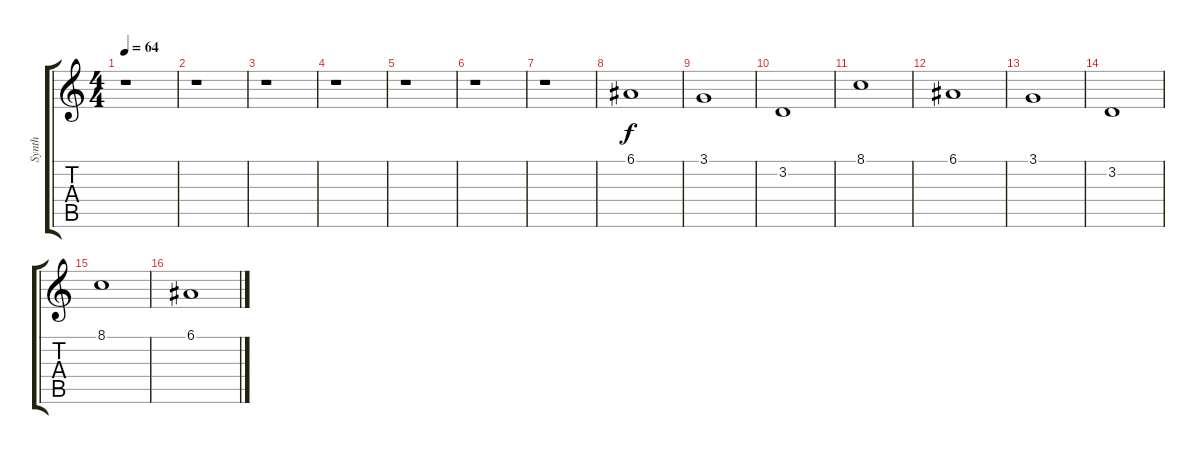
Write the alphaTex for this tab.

\track ("Synth " "Synth ") {instrument lead7fifths}
\staff {score tabs}
\tuning (E4 B3 G3 D3 A2 E2) {hide}
\ts (4 4)
\tempo 64
\clef g2
\ks c
r.1{dy f} |
r.1 |
r.1 |
r.1 |
r.1 |
r.1 |
r.1 |
6.1.1 |
3.1.1 |
3.2.1 |
8.1.1 |
6.1.1 |
3.1.1 |
3.2.1 |
8.1.1 |
6.1.1
